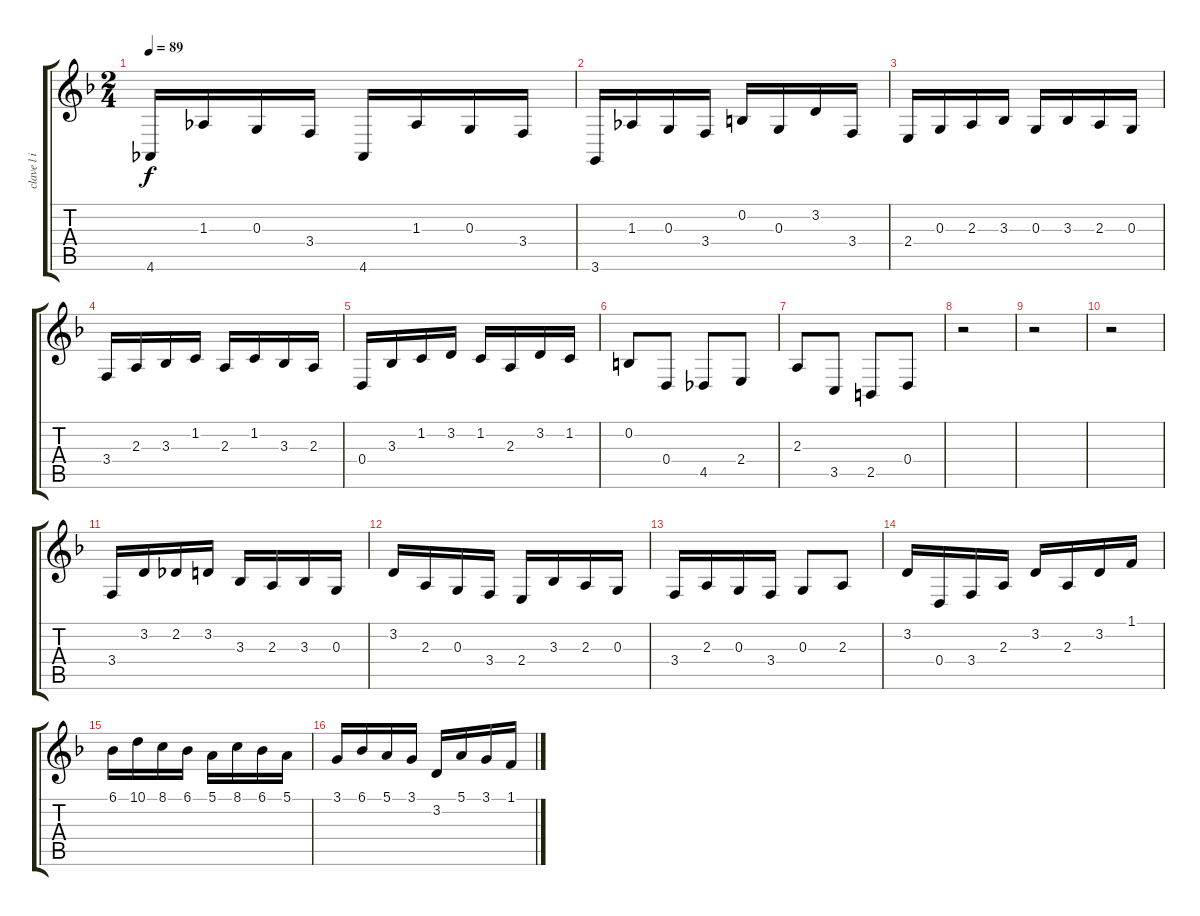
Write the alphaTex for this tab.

\track ("clave l i" "clave l i") {instrument harpsichord}
\staff {score tabs}
\tuning (E4 B3 G3 D3 A2 E2) {hide}
\ts (2 4)
\tempo 89
\clef g2
\ks dminor
4.6.16{dy f} 1.3.16 0.3.16 3.4.16 4.6.16 1.3.16 0.3.16 3.4.16 |
3.6.16 1.3.16 0.3.16 3.4.16 0.2.16 0.3.16 3.2.16 3.4.16 |
2.4.16 0.3.16 2.3.16 3.3.16 0.3.16 3.3.16 2.3.16 0.3.16 |
3.4.16 2.3.16 3.3.16 1.2.16 2.3.16 1.2.16 3.3.16 2.3.16 |
0.4.16 3.3.16 1.2.16 3.2.16 1.2.16 2.3.16 3.2.16 1.2.16 |
0.2.8 0.4.8 4.5.8 2.4.8 |
2.3.8 3.5.8 2.5.8 0.4.8 |
r.2 |
r.2 |
r.2 |
3.4.16 3.2.16 2.2.16 3.2.16 3.3.16 2.3.16 3.3.16 0.3.16 |
3.2.16 2.3.16 0.3.16 3.4.16 2.4.16 3.3.16 2.3.16 0.3.16 |
3.4.16 2.3.16 0.3.16 3.4.16 0.3.8 2.3.8 |
3.2.16 0.4.16 3.4.16 2.3.16 3.2.16 2.3.16 3.2.16 1.1.16 |
6.1.16 10.1.16 8.1.16 6.1.16 5.1.16 8.1.16 6.1.16 5.1.16 |
3.1.16 6.1.16 5.1.16 3.1.16 3.2.16 5.1.16 3.1.16 1.1.16
